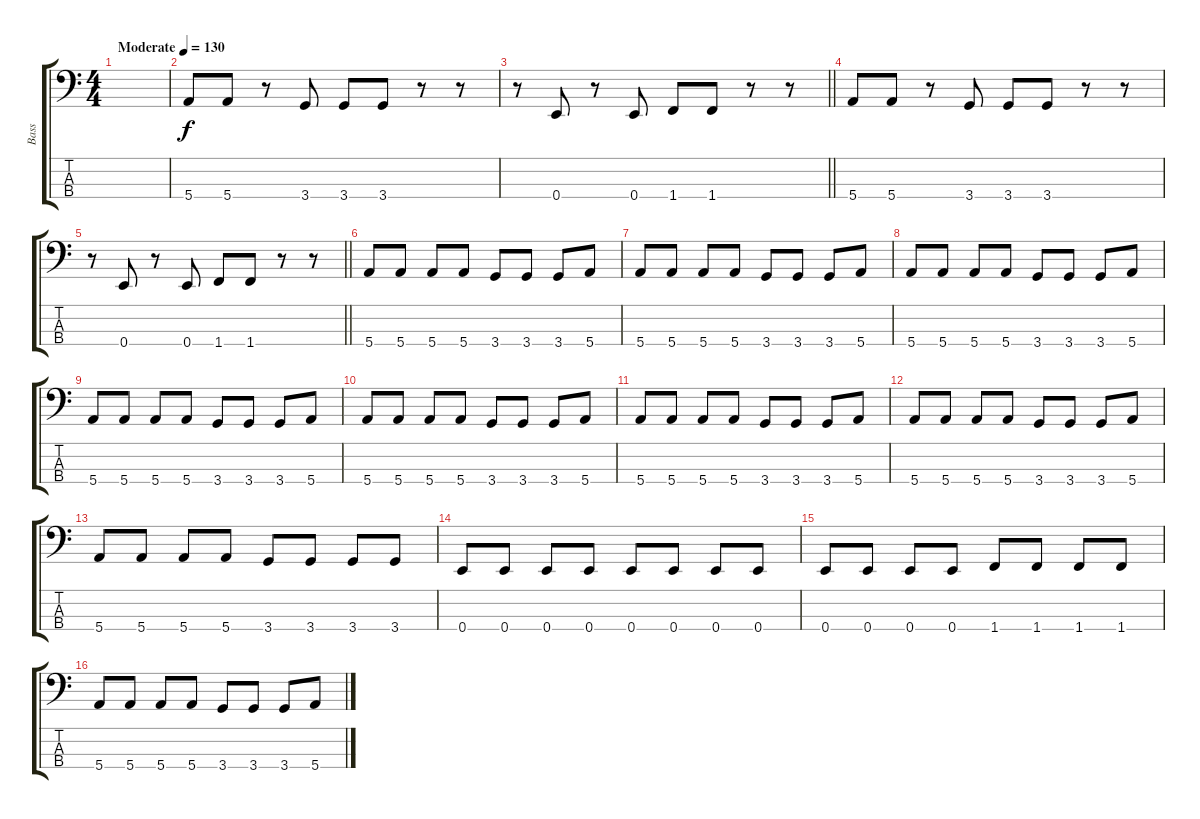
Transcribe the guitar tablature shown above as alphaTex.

\track ("Bass" "Bass") {instrument electricbasspick}
\staff {score tabs}
\tuning (G2 D2 A1 E1) {hide}
\ts (4 4)
\tempo (130 "Moderate")
\clef f4
\ks c
|
5.4.8 5.4.8 r.8 3.4.8 3.4.8 3.4.8 r.8 r.8 |
\barLineRight lightlight
r.8 0.4.8 r.8 0.4.8 1.4.8 1.4.8 r.8 r.8 |
5.4.8 5.4.8 r.8 3.4.8 3.4.8 3.4.8 r.8 r.8 |
\barLineRight lightlight
r.8 0.4.8 r.8 0.4.8 1.4.8 1.4.8 r.8 r.8 |
5.4.8 5.4.8 5.4.8 5.4.8 3.4.8 3.4.8 3.4.8 5.4.8 |
5.4.8 5.4.8 5.4.8 5.4.8 3.4.8 3.4.8 3.4.8 5.4.8 |
5.4.8 5.4.8 5.4.8 5.4.8 3.4.8 3.4.8 3.4.8 5.4.8 |
5.4.8 5.4.8 5.4.8 5.4.8 3.4.8 3.4.8 3.4.8 5.4.8 |
5.4.8 5.4.8 5.4.8 5.4.8 3.4.8 3.4.8 3.4.8 5.4.8 |
5.4.8 5.4.8 5.4.8 5.4.8 3.4.8 3.4.8 3.4.8 5.4.8 |
5.4.8 5.4.8 5.4.8 5.4.8 3.4.8 3.4.8 3.4.8 5.4.8 |
5.4.8 5.4.8 5.4.8 5.4.8 3.4.8 3.4.8 3.4.8 3.4.8 |
0.4.8 0.4.8 0.4.8 0.4.8 0.4.8 0.4.8 0.4.8 0.4.8 |
0.4.8 0.4.8 0.4.8 0.4.8 1.4.8 1.4.8 1.4.8 1.4.8 |
5.4.8 5.4.8 5.4.8 5.4.8 3.4.8 3.4.8 3.4.8 5.4.8
